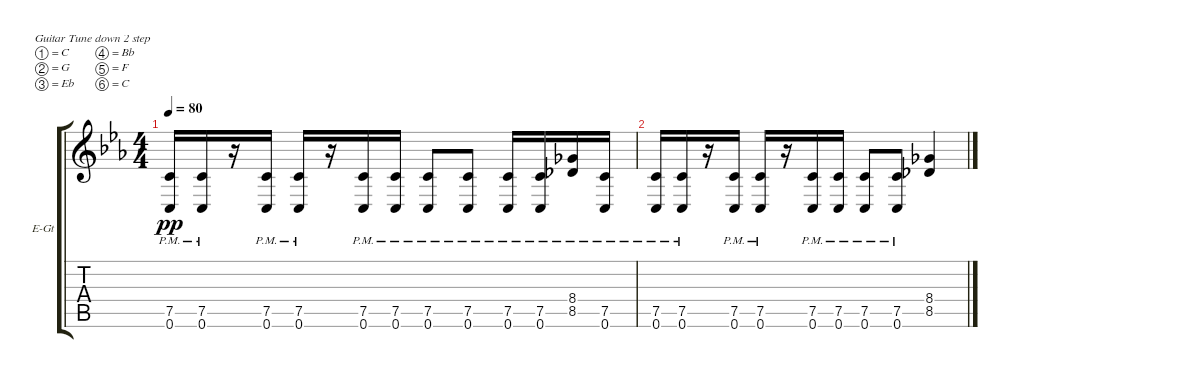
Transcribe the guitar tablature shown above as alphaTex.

\defaultSystemsLayout 4
\bracketExtendMode groupsimilarinstruments
\firstSystemTrackNameOrientation horizontal
\otherSystemsTrackNameOrientation horizontal
\track ("Electric Guitar" "E-Gt") {instrument distortionguitar}
\staff {score tabs}
\tuning (C4 G3 Eb3 Bb2 F2 C2)
\ts (4 4)
\tempo 80
\clef g2
\ks cminor
(0.6{pm} 7.5{pm}).16{dy pp} (0.6{pm} 7.5{pm}).16 r.16 (0.6{pm} 7.5{pm}).16 (0.6{pm} 7.5{pm}).16 r.16 (0.6{pm} 7.5{pm}).16 (0.6{pm} 7.5{pm}).16 (7.5{pm} 0.6{pm}).8 (0.6{pm} 7.5{pm}).8 (0.6{pm} 7.5{pm}).16 (0.6{pm} 7.5{pm}).16 (8.5 8.4{pm}).16 (0.6{pm} 7.5{pm}).16 |
(0.6{pm} 7.5{pm}).16 (0.6{pm} 7.5{pm}).16 r.16 (0.6{pm} 7.5{pm}).16 (0.6{pm} 7.5{pm}).16 r.16 (0.6{pm} 7.5{pm}).16 (0.6{pm} 7.5{pm}).16 (7.5{pm} 0.6{pm}).8 (0.6{pm} 7.5{pm}).8 (8.5 8.4).4
